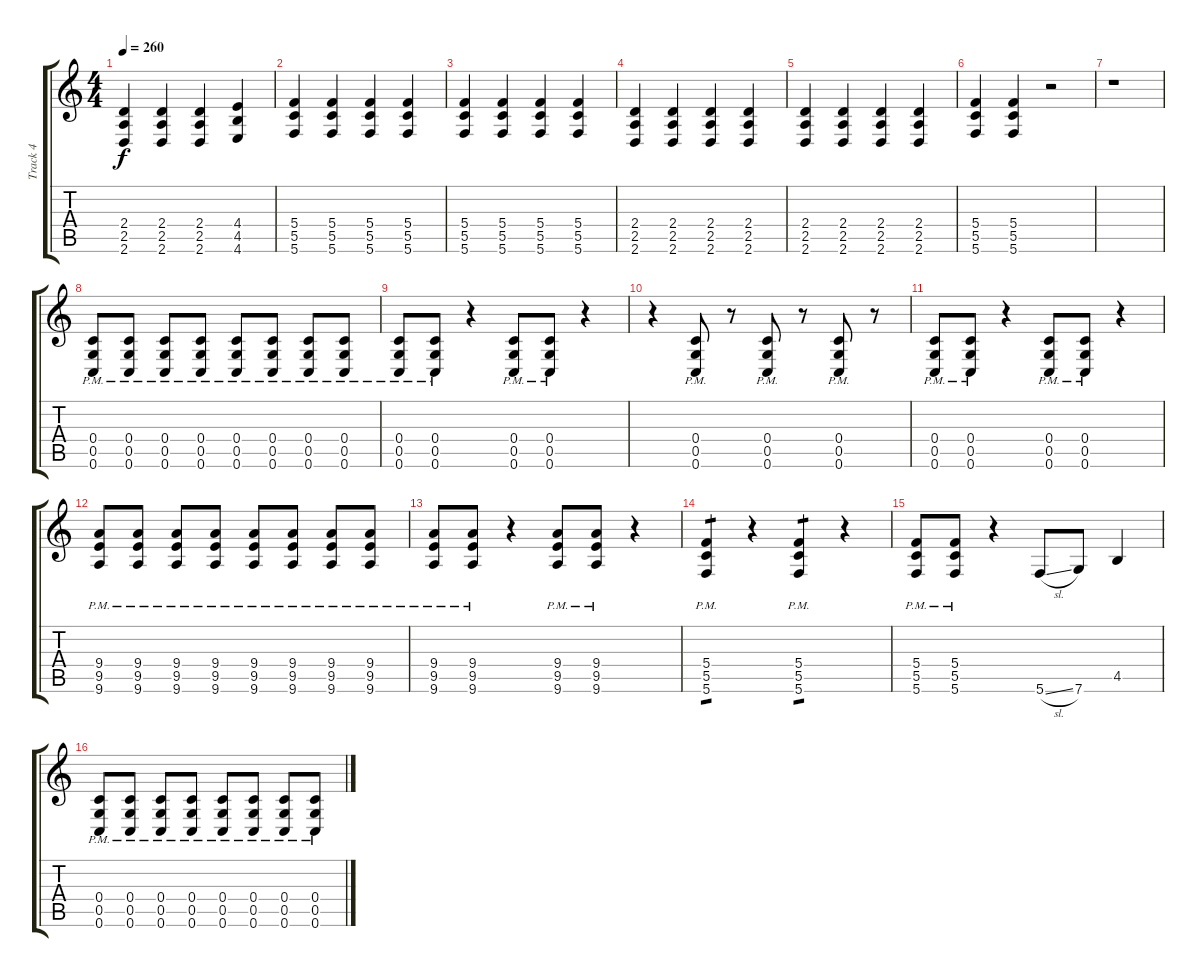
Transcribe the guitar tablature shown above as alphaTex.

\track ("Track 4" "Track 4") {instrument overdrivenguitar}
\staff {score tabs}
\tuning (D4 A3 F3 C3 G2 C2) {hide}
\ts (4 4)
\tempo 260
\clef g2
\ks c
(2.4 2.5 2.6).4{dy f} (2.4 2.5 2.6).4 (2.4 2.5 2.6).4 (4.4 4.5 4.6).4 |
(5.4 5.5 5.6).4 (5.4 5.5 5.6).4 (5.4 5.5 5.6).4 (5.4 5.5 5.6).4 |
(5.4 5.5 5.6).4 (5.4 5.5 5.6).4 (5.4 5.5 5.6).4 (5.4 5.5 5.6).4 |
(2.4 2.5 2.6).4 (2.4 2.5 2.6).4 (2.4 2.5 2.6).4 (2.4 2.5 2.6).4 |
(2.4 2.5 2.6).4 (2.4 2.5 2.6).4 (2.4 2.5 2.6).4 (2.4 2.5 2.6).4 |
(5.4 5.5 5.6).4 (5.4 5.5 5.6).4 r.2 |
r.1 |
(0.4{pm} 0.5{pm} 0.6{pm}).8 (0.4{pm} 0.5{pm} 0.6{pm}).8 (0.4{pm} 0.5{pm} 0.6{pm}).8 (0.4{pm} 0.5{pm} 0.6{pm}).8 (0.4{pm} 0.5{pm} 0.6{pm}).8 (0.4{pm} 0.5{pm} 0.6{pm}).8 (0.4{pm} 0.5{pm} 0.6{pm}).8 (0.4{pm} 0.5{pm} 0.6{pm}).8 |
(0.4{pm} 0.5{pm} 0.6{pm}).8 (0.4{pm} 0.5{pm} 0.6{pm}).8 r.4 (0.4{pm} 0.5{pm} 0.6{pm}).8 (0.4{pm} 0.5{pm} 0.6{pm}).8 r.4 |
r.4 (0.4{pm} 0.5{pm} 0.6{pm}).8 r.8 (0.4{pm} 0.5{pm} 0.6{pm}).8 r.8 (0.4{pm} 0.5{pm} 0.6{pm}).8 r.8 |
(0.4{pm} 0.5{pm} 0.6{pm}).8 (0.4{pm} 0.5{pm} 0.6{pm}).8 r.4 (0.4{pm} 0.5{pm} 0.6{pm}).8 (0.4{pm} 0.5{pm} 0.6{pm}).8 r.4 |
(9.4{pm} 9.5{pm} 9.6{pm}).8 (9.4{pm} 9.5{pm} 9.6{pm}).8 (9.4{pm} 9.5{pm} 9.6{pm}).8 (9.4{pm} 9.5{pm} 9.6{pm}).8 (9.4{pm} 9.5{pm} 9.6{pm}).8 (9.4{pm} 9.5{pm} 9.6{pm}).8 (9.4{pm} 9.5{pm} 9.6{pm}).8 (9.4{pm} 9.5{pm} 9.6{pm}).8 |
(9.4{pm} 9.5{pm} 9.6{pm}).8 (9.4{pm} 9.5{pm} 9.6{pm}).8 r.4 (9.4{pm} 9.5{pm} 9.6{pm}).8 (9.4{pm} 9.5{pm} 9.6{pm}).8 r.4 |
(5.4{pm} 5.5{pm} 5.6{pm}).4{tp 1} r.4 (5.4{pm} 5.5{pm} 5.6{pm}).4{tp 1} r.4 |
(5.4 5.5{pm} 5.6{pm}).8 (5.4 5.5{pm} 5.6{pm}).8 r.4 5.6{sl}.8 7.6.8 4.5.4 |
(0.4{pm} 0.5{pm} 0.6{pm}).8 (0.4{pm} 0.5{pm} 0.6{pm}).8 (0.4{pm} 0.5{pm} 0.6{pm}).8 (0.4{pm} 0.5{pm} 0.6{pm}).8 (0.4{pm} 0.5{pm} 0.6{pm}).8 (0.4{pm} 0.5{pm} 0.6{pm}).8 (0.4{pm} 0.5{pm} 0.6{pm}).8 (0.4{pm} 0.5{pm} 0.6{pm}).8
